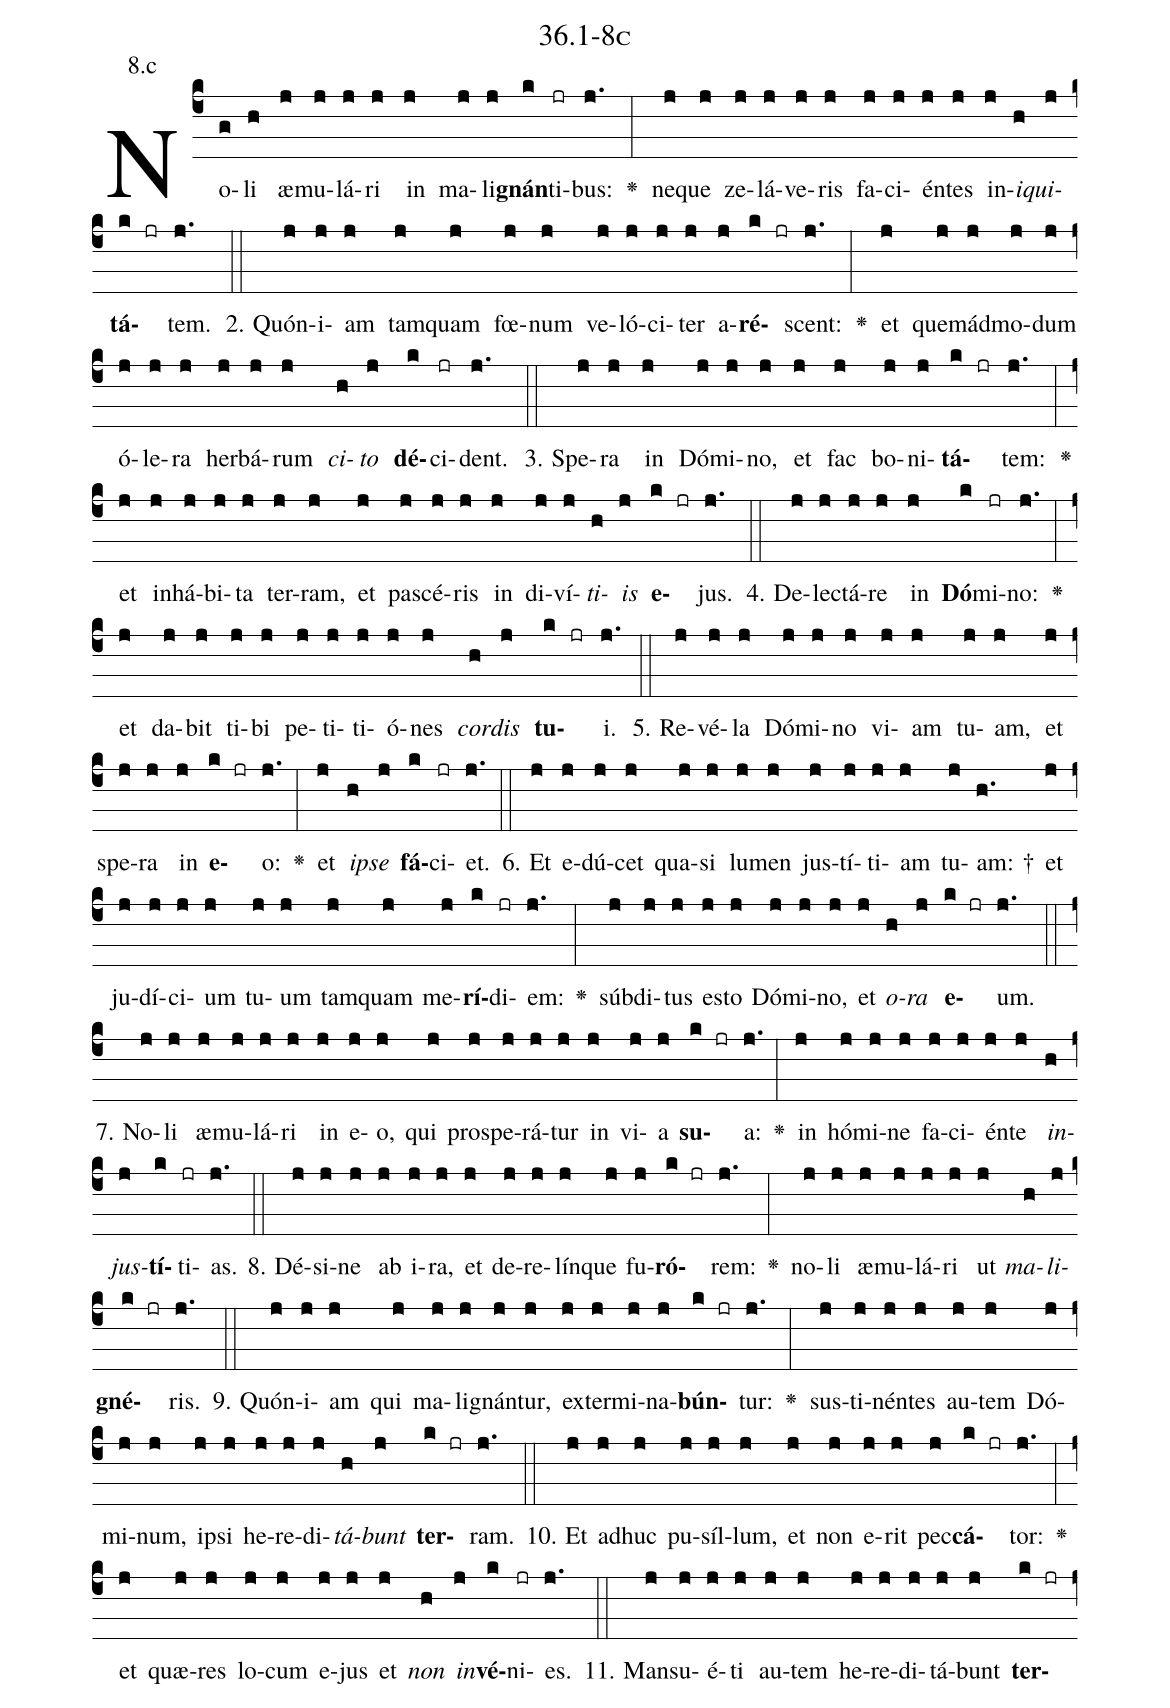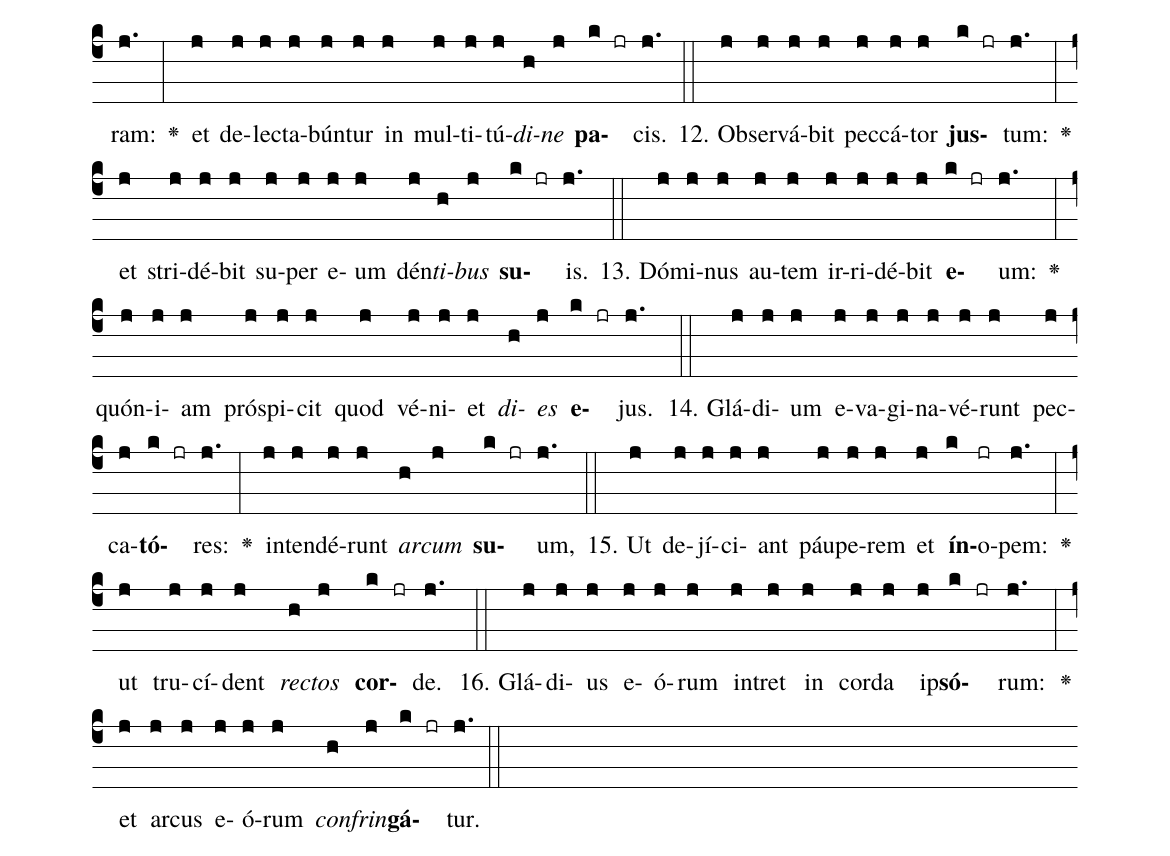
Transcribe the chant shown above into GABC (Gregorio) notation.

name: 36.1-8c;
annotation: 8.c;
%%
(c4)No(g)li(h) æ(j)mu(j)lá(j)ri(j) in(j) ma(j)li(j)<b>gnán</b>(k)ti(jr)bus:(j.) <v>\greheightstar</v>(:) ne(j)que(j) ze(j)lá(j)ve(j)ris(j) fa(j)ci(j)én(j)tes(j) in(j)<i>i</i>(h)<i>qui</i>(j)<b>tá</b>(k jr)tem.(j.) (::)
2. Quón(j)i(j)am(j) tam(j)quam(j) fœ(j)num(j) ve(j)ló(j)ci(j)ter(j) a(j)<b>ré</b>(k jr)scent:(j.) <v>\greheightstar</v>(:) et(j) quem(j)ád(j)mo(j)dum(j) ó(j)le(j)ra(j) her(j)bá(j)rum(j) <i>ci</i>(h)<i>to</i>(j) <b>dé</b>(k)ci(jr)dent.(j.) (::)
3. Spe(j)ra(j) in(j) Dó(j)mi(j)no,(j) et(j) fac(j) bo(j)ni(j)<b>tá</b>(k jr)tem:(j.) <v>\greheightstar</v>(:) et(j) in(j)há(j)bi(j)ta(j) ter(j)ram,(j) et(j) pa(j)scé(j)ris(j) in(j) di(j)ví(j)<i>ti</i>(h)<i>is</i>(j) <b>e</b>(k jr)jus.(j.) (::)
4. De(j)lec(j)tá(j)re(j) in(j) <b>Dó</b>(k)mi(jr)no:(j.) <v>\greheightstar</v>(:) et(j) da(j)bit(j) ti(j)bi(j) pe(j)ti(j)ti(j)ó(j)nes(j) <i>cor</i>(h)<i>dis</i>(j) <b>tu</b>(k jr)i.(j.) (::)
5. Re(j)vé(j)la(j) Dó(j)mi(j)no(j) vi(j)am(j) tu(j)am,(j) et(j) spe(j)ra(j) in(j) <b>e</b>(k jr)o:(j.) <v>\greheightstar</v>(:) et(j) <i>ip</i>(h)<i>se</i>(j) <b>fá</b>(k)ci(jr)et.(j.) (::)
6. Et(j) e(j)dú(j)cet(j) qua(j)si(j) lu(j)men(j) jus(j)tí(j)ti(j)am(j) tu(j)am: †(h.) et(j) ju(j)dí(j)ci(j)um(j) tu(j)um(j) tam(j)quam(j) me(j)<b>rí</b>(k)di(jr)em:(j.) <v>\greheightstar</v>(:) súb(j)di(j)tus(j) es(j)to(j) Dó(j)mi(j)no,(j) et(j) <i>o</i>(h)<i>ra</i>(j) <b>e</b>(k jr)um.(j.) (::)
7. No(j)li(j) æ(j)mu(j)lá(j)ri(j) in(j) e(j)o,(j) qui(j) pro(j)spe(j)rá(j)tur(j) in(j) vi(j)a(j) <b>su</b>(k jr)a:(j.) <v>\greheightstar</v>(:) in(j) hó(j)mi(j)ne(j) fa(j)ci(j)én(j)te(j) <i>in</i>(h)<i>jus</i>(j)<b>tí</b>(k)ti(jr)as.(j.) (::)
8. Dé(j)si(j)ne(j) ab(j) i(j)ra,(j) et(j) de(j)re(j)lín(j)que(j) fu(j)<b>ró</b>(k jr)rem:(j.) <v>\greheightstar</v>(:) no(j)li(j) æ(j)mu(j)lá(j)ri(j) ut(j) <i>ma</i>(h)<i>li</i>(j)<b>gné</b>(k jr)ris.(j.) (::)
9. Quón(j)i(j)am(j) qui(j) ma(j)li(j)gnán(j)tur,(j) ex(j)ter(j)mi(j)na(j)<b>bún</b>(k jr)tur:(j.) <v>\greheightstar</v>(:) sus(j)ti(j)nén(j)tes(j) au(j)tem(j) Dó(j)mi(j)num,(j) ip(j)si(j) he(j)re(j)di(j)<i>tá</i>(h)<i>bunt</i>(j) <b>ter</b>(k jr)ram.(j.) (::)
10. Et(j) ad(j)huc(j) pu(j)síl(j)lum,(j) et(j) non(j) e(j)rit(j) pec(j)<b>cá</b>(k jr)tor:(j.) <v>\greheightstar</v>(:) et(j) quæ(j)res(j) lo(j)cum(j) e(j)jus(j) et(j) <i>non</i>(h) <i>in</i>(j)<b>vé</b>(k)ni(jr)es.(j.) (::)
11. Man(j)su(j)é(j)ti(j) au(j)tem(j) he(j)re(j)di(j)tá(j)bunt(j) <b>ter</b>(k jr)ram:(j.) <v>\greheightstar</v>(:) et(j) de(j)lec(j)ta(j)bún(j)tur(j) in(j) mul(j)ti(j)tú(j)<i>di</i>(h)<i>ne</i>(j) <b>pa</b>(k jr)cis.(j.) (::)
12. Ob(j)ser(j)vá(j)bit(j) pec(j)cá(j)tor(j) <b>jus</b>(k jr)tum:(j.) <v>\greheightstar</v>(:) et(j) stri(j)dé(j)bit(j) su(j)per(j) e(j)um(j) dén(j)<i>ti</i>(h)<i>bus</i>(j) <b>su</b>(k jr)is.(j.) (::)
13. Dó(j)mi(j)nus(j) au(j)tem(j) ir(j)ri(j)dé(j)bit(j) <b>e</b>(k jr)um:(j.) <v>\greheightstar</v>(:) quón(j)i(j)am(j) pró(j)spi(j)cit(j) quod(j) vé(j)ni(j)et(j) <i>di</i>(h)<i>es</i>(j) <b>e</b>(k jr)jus.(j.) (::)
14. Glá(j)di(j)um(j) e(j)va(j)gi(j)na(j)vé(j)runt(j) pec(j)ca(j)<b>tó</b>(k jr)res:(j.) <v>\greheightstar</v>(:) in(j)ten(j)dé(j)runt(j) <i>ar</i>(h)<i>cum</i>(j) <b>su</b>(k jr)um,(j.) (::)
15. Ut(j) de(j)jí(j)ci(j)ant(j) páu(j)pe(j)rem(j) et(j) <b>ín</b>(k)o(jr)pem:(j.) <v>\greheightstar</v>(:) ut(j) tru(j)cí(j)dent(j) <i>rec</i>(h)<i>tos</i>(j) <b>cor</b>(k jr)de.(j.) (::)
16. Glá(j)di(j)us(j) e(j)ó(j)rum(j) in(j)tret(j) in(j) cor(j)da(j) ip(j)<b>só</b>(k jr)rum:(j.) <v>\greheightstar</v>(:) et(j) ar(j)cus(j) e(j)ó(j)rum(j) <i>con</i>(h)<i>frin</i>(j)<b>gá</b>(k jr)tur.(j.) (::)
